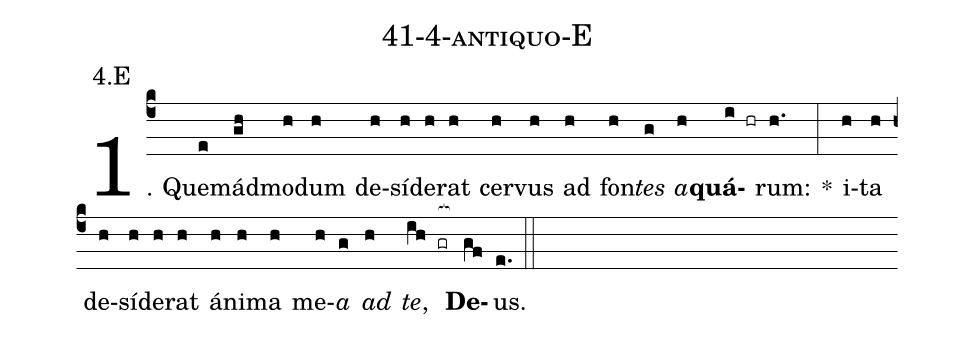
name: 41-4-antiquo-E;
annotation: 4.E;
%%
(c4)1. Quem(e)ád(gh)mo(h)dum(h) de(h)sí(h)de(h)rat(h) cer(h)vus(h) ad(h) fon(h)<i>tes</i>(g) <i>a</i>(h)<b>quá</b>(i hr)rum:(h.) *(:) i(h)ta(h) de(h)sí(h)de(h)rat(h) á(h)ni(h)ma(h) me(h)<i>a</i>(g) <i>ad</i>(h) <i>te</i>,(ih gr[ocb:1{]) <b>De</b>(gf[ocb:0}])us.(e.) (::)
